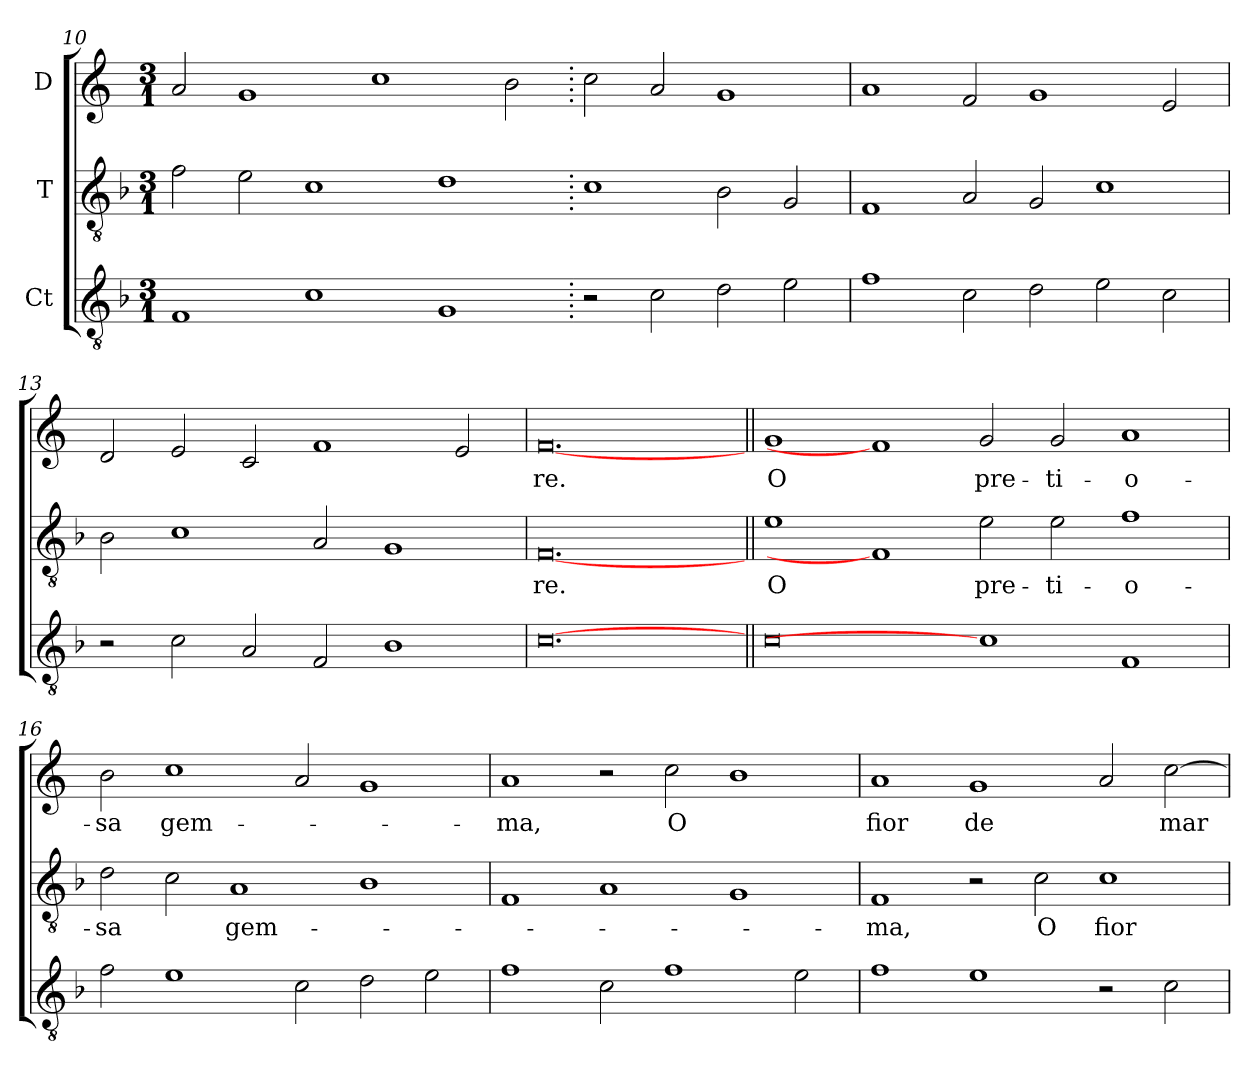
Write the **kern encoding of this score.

**kern	**kern	**text	**kern	**text
*part3	*part2	*part2	*part1	*part1
*staff3	*staff2	*staff2	*staff1	*staff1
*I"Ct	*I"T	*	*I"D	*
!!LO:LB:g=z
*clefGv2	*clefGv2	*	*clefG2	*
*ITrd7c12	*ITrd7c12	*	*	*
*k[b-]	*k[b-]	*	*k[]	*
*F:	*F:	*	*C:	*
*M3/1	*M3/1	*	*M3/1	*
=10	=10	=10	=10	=10
1FFi/	2Fi\	.	2ai/	.
.	2Ei\	.	1gi/	.
1Ci\	1Ci\	.	.	.
.	.	.	1cci\	.
1GGi/	1Di\	.	.	.
.	.	.	2bi\	.
=11.	=11.	=11.	=11.	=11.
2r	1Ci\	.	2cci\	.
2Ci\	.	.	2ai/	.
2Di\	2BB-i\	.	1gi/	.
2Ei\	2GGi/	.	.	.
=12	=12	=12	=12	=12
1Fi\	1FFi/	.	1ai/	.
2Ci\	2AAi/	.	2fi/	.
2Di\	2GGi/	.	1gi/	.
2Ei\	1Ci\	.	.	.
2Ci\	.	.	2ei/	.
=13	=13	=13	=13	=13
2r	2BB-i\	.	2di/	.
2Ci\	1Ci\	.	2ei/	.
2AAi/	.	.	2ci/	.
2FFi/	2AAi/	.	1fi/	.
1BB-i/	1GGi/	.	.	.
.	.	.	2ei/	.
=14	=14	=14	=14	=14
!	!	!LO:LY:b:color=#000000	!	!
!	!	!	!	!LO:LY:b:color=#000000
[0.Ci\	[0.FFi/	-re.	[0.fi/	-re.
!!LO:LB:g=z
=15||	=15||	=15||	=15||	=15||
!	!	!LO:LY:b:color=#000000	!	!
!	!	!	!	!LO:LY:b:color=#000000
0Ci\	1Ei\	O	1gi/	O
.	1FFi/]	.	1fi/]	.
!	!	!LO:LY:b:color=#000000	!	!
!	!	!	!	!LO:LY:b:color=#000000
1Ci\]	2Ei\	pre-	2gi/	pre-
!	!	!LO:LY:b:color=#000000	!	!
!	!	!	!	!LO:LY:b:color=#000000
.	2Ei\	-ti-	2gi/	-ti-
!	!	!LO:LY:b:color=#000000	!	!
!	!	!	!	!LO:LY:b:color=#000000
1FFi/	1Fi\	-o-	1ai/	-o-
=16	=16	=16	=16	=16
!	!	!LO:LY:b:color=#000000	!	!
!	!	!	!	!LO:LY:b:color=#000000
2Fi\	2Di\	-sa	2bi\	-sa
!	!	!	!	!LO:LY:b:color=#000000
1Ei\	2Ci\	.	1cci\	gem-
!	!	!LO:LY:b:color=#000000	!	!
.	1AAi/	gem-	.	.
2Ci\	.	.	2ai/	.
2Di\	1BB-i/	.	1gi/	.
2Ei\	.	.	.	.
=17	=17	=17	=17	=17
!	!	!	!	!LO:LY:b:color=#000000
1Fi\	1FFi/	.	1ai/	-ma,
2Ci\	1AAi/	.	2r	.
!	!	!	!	!LO:LY:b:color=#000000
1Fi\	.	.	2cci\	O
.	1GGi/	.	1bi/	.
2Ei\	.	.	.	.
=18	=18	=18	=18	=18
!	!	!LO:LY:b:color=#000000	!	!
!	!	!	!	!LO:LY:b:color=#000000
1Fi\	1FFi/	-ma,	1ai/	fior
!	!	!	!	!LO:LY:b:color=#000000
1Ei\	2r	.	1gi/	de
!	!	!LO:LY:b:color=#000000	!	!
.	2Ci\	O	.	.
!	!	!LO:LY:b:color=#000000	!	!
2r	1Ci\	fior	2ai/	.
!	!	!	!	!LO:LY:b:color=#000000
2Ci\	.	.	[2cci\	mar-
=	=	=	=	=
*-	*-	*-	*-	*-
